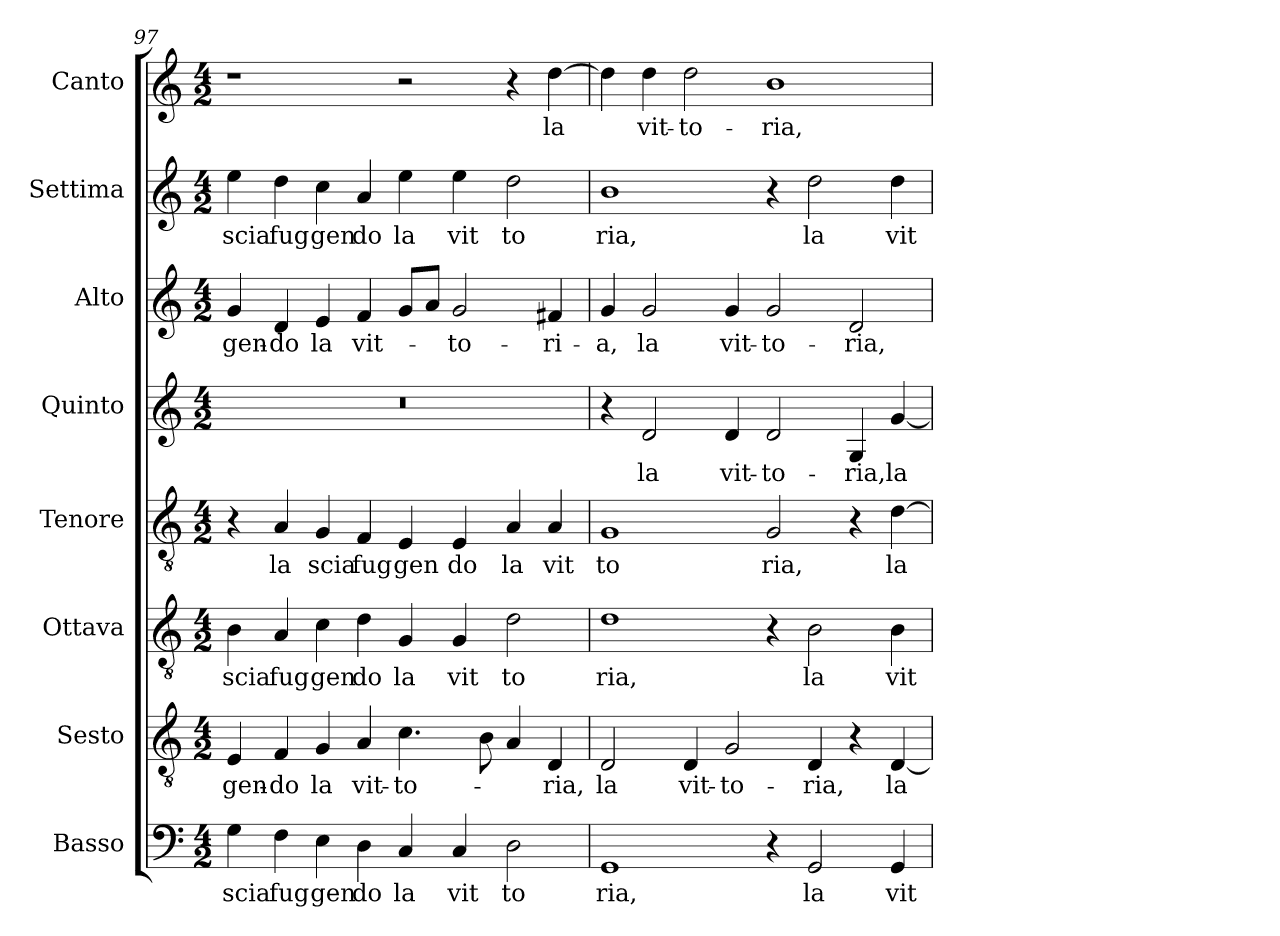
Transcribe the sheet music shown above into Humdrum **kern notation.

**kern	**text	**kern	**text	**kern	**text	**kern	**text	**kern	**text	**kern	**text	**kern	**text	**kern	**text
*part8	*part8	*part7	*part7	*part6	*part6	*part5	*part5	*part4	*part4	*part3	*part3	*part2	*part2	*part1	*part1
*staff8	*staff8	*staff7	*staff7	*staff6	*staff6	*staff5	*staff5	*staff4	*staff4	*staff3	*staff3	*staff2	*staff2	*staff1	*staff1
*I"Basso	*	*I"Sesto	*	*I"Ottava	*	*I"Tenore	*	*I"Quinto	*	*I"Alto	*	*I"Settima	*	*I"Canto	*
*I'Basso	*	*I'Sesto	*	*I'Ottava	*	*I'Tenore	*	*I'Quinto	*	*I'Alto	*	*I'Settima	*	*I'Canto	*
*clefF4	*	*clefGv2	*	*clefGv2	*	*clefGv2	*	*clefG2	*	*clefG2	*	*clefG2	*	*clefG2	*
*M4/2	*	*M4/2	*	*M4/2	*	*M4/2	*	*M4/2	*	*M4/2	*	*M4/2	*	*M4/2	*
=97	=97	=97	=97	=97	=97	=97	=97	=97	=97	=97	=97	=97	=97	=97	=97
!	!LO:LY:b:cj	!	!LO:LY:b:cj	!	!LO:LY:b:cj	!	!	!	!	!	!LO:LY:b:cj	!	!LO:LY:b:cj	!	!
4G\	scia	4E/	-gen-	4B\	scia	4r	.	0r	.	4g/	-gen-	4ee\	scia	1r	.
!	!LO:LY:b:cj	!	!LO:LY:b:cj	!	!LO:LY:b:cj	!	!LO:LY:b:cj	!	!	!	!LO:LY:b:cj	!	!LO:LY:b:cj	!	!
4F\	fug	4F/	-do	4A/	fug	4A/	la	.	.	4d/	-do	4dd\	fug	.	.
!	!LO:LY:b:cj	!	!LO:LY:b:cj	!	!LO:LY:b:cj	!	!LO:LY:b:cj	!	!	!	!LO:LY:b:cj	!	!LO:LY:b:cj	!	!
4E\	gen	4G/	la	4c\	gen	4G/	scia	.	.	4e/	la	4cc\	gen	.	.
!	!LO:LY:b:cj	!	!LO:LY:b:cj	!	!LO:LY:b:cj	!	!LO:LY:b:cj	!	!	!	!LO:LY:b	!	!LO:LY:b:cj	!	!
4D\	do	4A/	vit-	4d\	do	4F/	fug	.	.	4f/	vit-	4a/	do	.	.
!	!LO:LY:b:cj	!	!LO:LY:b:cj	!	!LO:LY:b:cj	!	!LO:LY:b:cj	!	!	!	!	!	!LO:LY:b:cj	!	!
4C/	la	4.c\	-to-	4G/	la	4E/	gen	.	.	8g/L	.	4ee\	la	2r	.
.	.	.	.	.	.	.	.	.	.	8a/J	.	.	.	.	.
!	!LO:LY:b:cj	!	!	!	!LO:LY:b:cj	!	!LO:LY:b:cj	!	!	!	!LO:LY:b:cj	!	!LO:LY:b:cj	!	!
4C/	vit	.	.	4G/	vit	4E/	do	.	.	2g/	-to-	4ee\	vit	.	.
.	.	8B\	.	.	.	.	.	.	.	.	.	.	.	.	.
!	!LO:LY:b:cj	!	!	!	!LO:LY:b:cj	!	!LO:LY:b:cj	!	!	!	!	!	!LO:LY:b:cj	!	!
2D\	to	4A/	.	2d\	to	4A/	la	.	.	.	.	2dd\	to	4r	.
!	!	!	!LO:LY:b:cj	!	!	!	!LO:LY:b:cj	!	!	!	!LO:LY:b:cj	!	!	!	!LO:LY:b:cj
.	.	4D/	-ria,	.	.	4A/	vit	.	.	4f#/	-ri-	.	.	[>4dd\	la
=98	=98	=98	=98	=98	=98	=98	=98	=98	=98	=98	=98	=98	=98	=98	=98
!	!LO:LY:b:cj	!	!LO:LY:b:cj	!	!LO:LY:b:cj	!	!LO:LY:b:cj	!	!	!	!LO:LY:b:cj	!	!LO:LY:b:cj	!	!
1GG	ria,	2D/	la	1d	ria,	1G	to	4r	.	4g/	-a,	1b	ria,	4dd\]	.
!	!	!	!	!	!	!	!	!	!LO:LY:b:cj	!	!LO:LY:b:cj	!	!	!	!LO:LY:b:cj
.	.	.	.	.	.	.	.	2d/	la	2g/	la	.	.	4dd\	vit-
!	!	!	!LO:LY:b:cj	!	!	!	!	!	!	!	!	!	!	!	!LO:LY:b:cj
.	.	4D/	vit-	.	.	.	.	.	.	.	.	.	.	2dd\	-to-
!	!	!	!LO:LY:b:cj	!	!	!	!	!	!LO:LY:b:cj	!	!LO:LY:b:cj	!	!	!	!
.	.	2G/	-to-	.	.	.	.	4d/	vit-	4g/	vit-	.	.	.	.
!	!	!	!	!	!	!	!LO:LY:b:cj	!	!LO:LY:b:cj	!	!LO:LY:b:cj	!	!	!	!LO:LY:b:cj
4r	.	.	.	4r	.	2G/	ria,	2d/	-to-	2g/	-to-	4r	.	1b	-ria,
!	!LO:LY:b:cj	!	!LO:LY:b:cj	!	!LO:LY:b:cj	!	!	!	!	!	!	!	!LO:LY:b:cj	!	!
2GG/	la	4D/	-ria,	2B\	la	.	.	.	.	.	.	2dd\	la	.	.
!	!	!	!	!	!	!	!	!	!LO:LY:b:cj	!	!LO:LY:b:cj	!	!	!	!
.	.	4r	.	.	.	4r	.	4G/	-ria,	2d/	-ria,	.	.	.	.
!	!LO:LY:b:cj	!	!LO:LY:b:cj	!	!LO:LY:b:cj	!	!LO:LY:b:cj	!	!LO:LY:b:cj	!	!	!	!LO:LY:b:cj	!	!
4GG/	vit	[>4D/	la	4B\	vit	[>4d\	la	[>4g/	la	.	.	4dd\	vit	.	.
=	=	=	=	=	=	=	=	=	=	=	=	=	=	=	=
*-	*-	*-	*-	*-	*-	*-	*-	*-	*-	*-	*-	*-	*-	*-	*-
